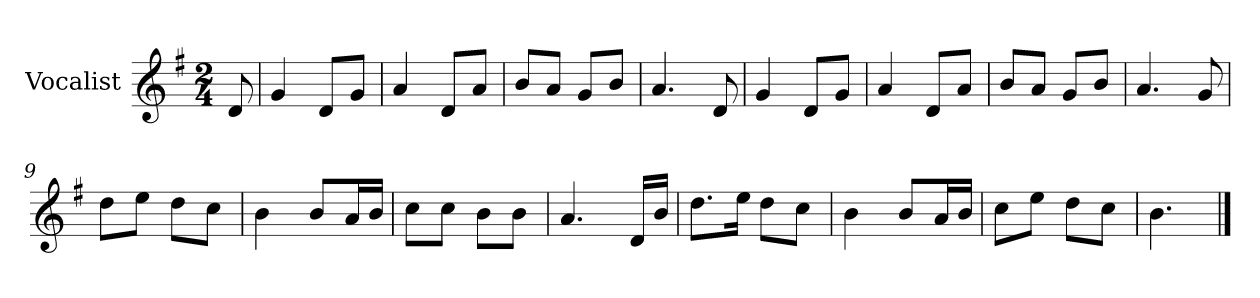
**kern
*part1
*staff1
*I"Vocalist
*k[f#]
*G:
*M2/4
=
8d
=1
4g
8dL
8gJ
=2
4a
8dL
8aJ
=3
8bL
8aJ
8gL
8bJ
=4
4.a
8d
=5
4g
8dL
8gJ
=6
4a
8dL
8aJ
=7
8bL
8aJ
8gL
8bJ
=8
4.a
8g
=9
8ddL
8eeJ
8ddL
8ccJ
=10
4b
8bL
16aL
16bJJ
=11
8ccL
8ccJ
8bL
8bJ
=12
4.a
16dLL
16bJJ
=13
8.ddL
16eeJk
8ddL
8ccJ
=14
4b
8bL
16aL
16bJJ
=15
8ccL
8eeJ
8ddL
8ccJ
=16
4.b
==
*-
